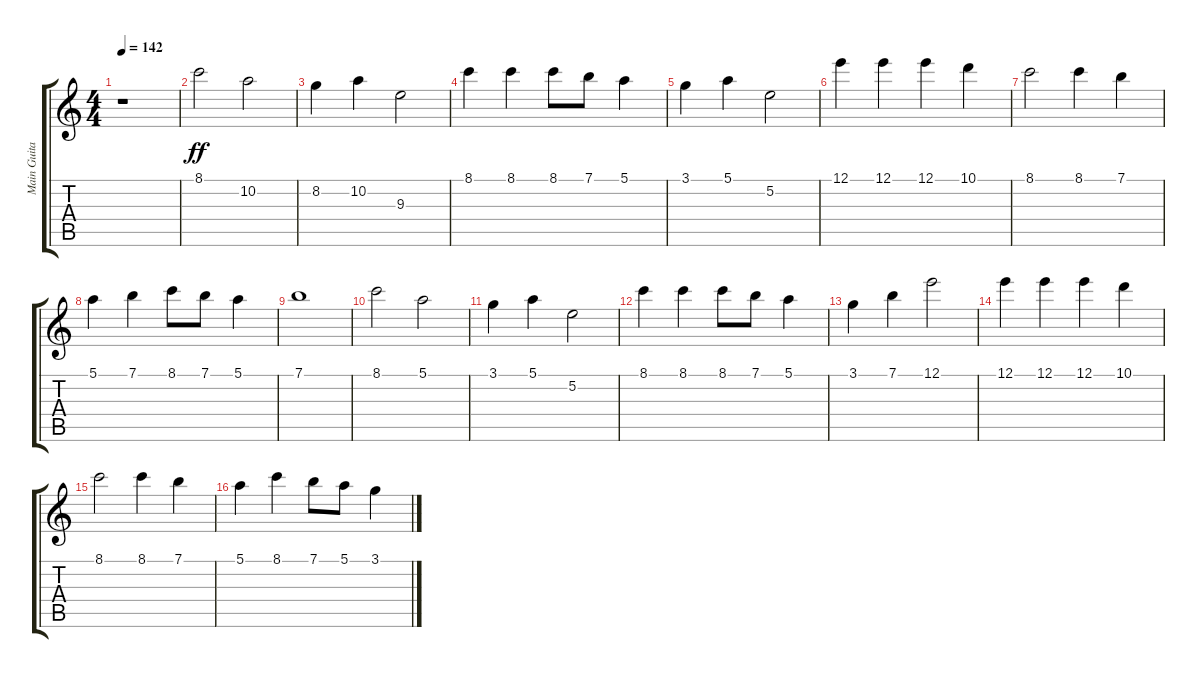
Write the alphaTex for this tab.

\track ("Main Guitare" "Main Guita") {instrument acousticguitarsteel}
\staff {score tabs}
\tuning (E4 B3 G3 D3 A2 E2) {hide}
\ts (4 4)
\tempo 142
\clef g2
\ks c
r.1{dy ff} |
8.1.2 10.2.2 |
8.2.4 10.2.4 9.3.2 |
8.1.4 8.1.4 8.1.8 7.1.8 5.1.4 |
3.1.4 5.1.4 5.2.2 |
12.1.4 12.1.4 12.1.4 10.1.4 |
8.1.2 8.1.4 7.1.4 |
5.1.4 7.1.4 8.1.8 7.1.8 5.1.4 |
7.1.1 |
8.1.2 5.1.2 |
3.1.4 5.1.4 5.2.2 |
8.1.4 8.1.4 8.1.8 7.1.8 5.1.4 |
3.1.4 7.1.4 12.1.2 |
12.1.4 12.1.4 12.1.4 10.1.4 |
8.1.2 8.1.4 7.1.4 |
5.1.4 8.1.4 7.1.8 5.1.8 3.1.4
